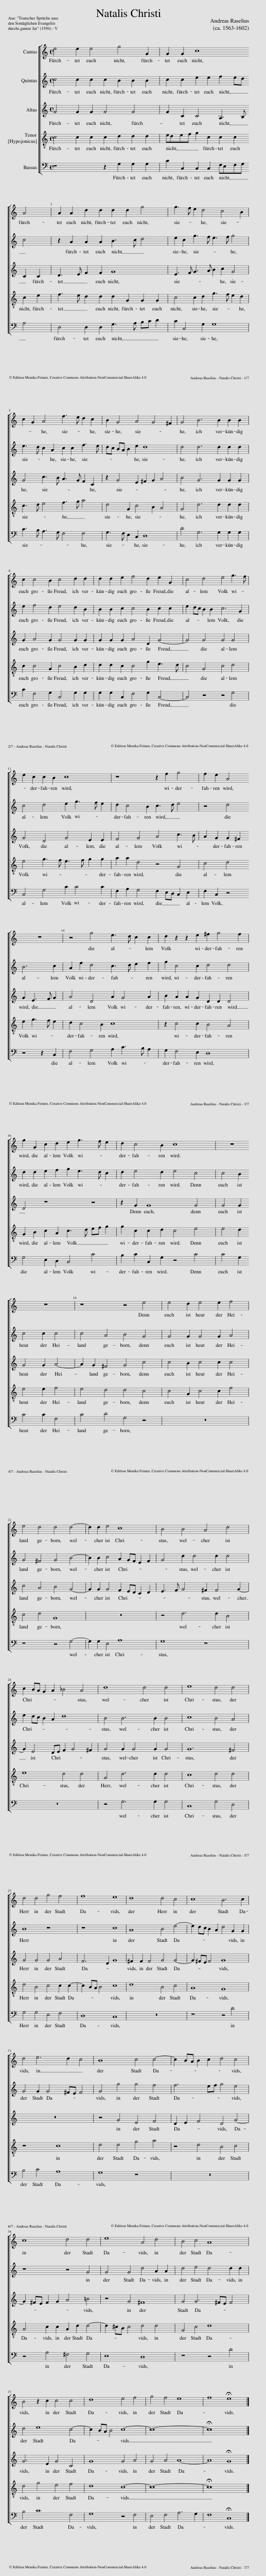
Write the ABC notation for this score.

X:1
%%score [ 1 2 3 4 5 ]
L:1/8
M:4/2
I:linebreak $
K:C
V:1 treble
V:2 treble
V:3 treble
V:4 treble-8
V:5 bass
V:1
 e4 e2 e4 g4 G2 | G2 G2 c8 |$ A4 | A2 A2 d2 d2 d2 d2 g4 | g3 f e2 d4 c4 B2 |$ %5
 c2 G2 A4 f3 e d2 c2 | B2 G4 A4 G4 ^F2 | G4 B6 B2 B2 B2 |$ c2 c4 B2 c4 d2 d2 | d2 d2 e2 f4 d2 e2 G2 | %10
 c4 d4 e4 g3 f |$ e2 c2 c2 B2 c8 | z8 z2 f2 g4 | f2 e2 A4 |$ z8 | %15
 z4 g4 e3 d c2 c2 | d2 z2 z2 e2 ^f2 g4 f2 |$ g2 G2 c2 d2 e2 g3 f e2 | d2 c4 B2 c8 | z6 |$ %20
 z10 | z8 z4 e4 | e4 d2 e4 e2 f4 |$ e4 d4 d4 d4- | d2 d2 e4 c8 | %25
 B4 B4 A4 d4 |$ c2 BA G2 A2 _B4 A4 | d8 d4 d4 | e8 d4 d4 |$ d4 d4 g4 f4 | %30
 f8 e8 | d8 d4 c4 | c8 B6 c2 |$ d4 e6 d2 c4 | B8 c4 c4- | %35
 c2 BA B2 c2 d4 c4 |$ c8 d4 d4 | e8 A4 d4 | B4 c4 A8 |$ B4 z2 c2 c4 c4 | %40
 d8 e4 f4 | g4 f4 e8 | f8 !fermata!e8 |] %43
V:2
 c4 c2 c2 c2 B2 B2 B2 | c2 c2 e2 e2 f2 ed |$ c4 | z2 A2 A2 A2 B3 c d4 | e2 c2 g3 f e3 f g4 |$ %5
 e3 d c2 A2 c2 c2 f3 e | dc BA B2 e2 d8 | d4 d6 d2 d2 d2 |$ e2 f4 d2 e4 d2 B2 | B2 B2 c2 c4 B2 c2 c2 | %10
 e2 dc B2 B2 c6 G2 |$ c4 d4 e2 g3 f e2 | d2 c4 B2 c3 d e4 | z4 d4 |$ B6 c2 | %15
 A2 f2 d4 c3 d e2 f2 | g2 c4 c2 d4 d4 |$ d2 d2 e2 f2 g2 e3 d c2 | d2 e4 d2 e4 c4 | c4 B2 |$ %20
 c4 c2 c4 | c4 A4 B4 G4 | G4 G2 G4 G2 A4 |$ G4 ^F4 G4 B4- | B2 B2 c4 A2 GF E2 F2 | %25
 G4 d2 d4 d2 d4 |$ e2 dc B2 A2 d8 | B4 B6 B2 B4 | c8 B4 A4 |$ B8 z8 | %30
 z8 c8 | A8 B4 e4- | e2 dc B2 A2 d4 G2 G2 |$ G4 G2 G4 ^FE F4 | G4 g4 g4 f4 | %35
 f6 ef g4 e4 |$ z8 z4 G4 | G4 G4 d4 A2 A2 | d4 e4 d4 d2 d2 |$ d4 e8 c4- | %40
 c2 BA B4 c8- | c16- | !fermata!c16 |] %43
V:3
 G4 G2 G2 G4 G4 | G2 C2 C4 A,3 B, |$ C2 C2 | D3 E F2 F2 G8 | E3 F G3 A B2 c2 G4 |$ %5
 G4 c3 B A3 G F2 C2 | z2 G4 E2 ^F2 G2 A4 | B4 G6 G2 G2 G2 |$ G2 A4 G2 G4 G2 G2 | G2 G2 G2 A4 D2 G4- | %10
 G4 G4 G4 G4 |$ G4 D4 G4 E2 E2 | F4 G4 A4 c3 B | A2 G2 G2 ^F2 |$ G2 E3 F G2 | %15
 A4 D4 A2 G4 A2 | B2 A2 A2 G2 D2 D2 D4 |$ D4 z8 z4 | z2 G2 G8 G4 | G4 G2 |$ %20
 G4 G2 A4- | A2 G2 ^F4 G4 c4 | c4 B2 c4 c2 c4 |$ c4 A4 B4 G4- | G2 G2 G4 F2 ED C2 D2 | %25
 E3 F G4 ^F2 F4 G2- |$ G2 E4 DE F2 G4 ^F2 | G4 G2 G4 G2 G4 | G12 ^F4 |$ G4 G4 G4 A4 | %30
 F6 D2 G8 | ^F2 F2 F4 G4 G4- | G2 ^FE F4 G8 |$ z16 | z4 G4 E4 F4 | %35
 D2 E2 F4 D4 G4- |$ G2 ^FE F2 G2 A4 =B4 | z4 G4 ^F8 | G4 G6 ^FE F4 |$ G6 E2 G4 C4 | %40
 G8 G4 A4 | G4 A4 A8- | A8 !fermata!G8 |] %43
V:4
 c4 c2 c2 c2 d2 d2 d2 | edef g2 c2 c2 c2 |$ c2 e2 | f3 e d2 d2 d2 G2 G2 G2 | c4 c2 d2 g3 f e2 d2 |$ %5
 c3 d e4 f3 g a4 | d4 G2 c4 B2 A4 | G4 d6 d2 d2 d2 |$ c2 c4 G2 c4 B2 d2 | d2 d2 c2 c4 g2 e3 d | %10
 c4 G4 c4 d4 |$ e4 g3 f e3 f g2 g2 | a2 a2 d4 z4 G4 | c4 d4 |$ e2 g3 f e2 | %15
 d2 c4 B2 c8 | z2 c4 c2 B4 A4 |$ G2 B2 c2 A2 c3 d ef g2 | g2 c2 c2 d2 c4 e4 | e4 d2 |$ %20
 e4 e2 f4 | e4 d4 d4 c4 | c4 G2 c4 c2 f4 |$ c4 d4 G8 | z16 | %25
 z4 d6 d2 B4 |$ e8 d4 d4 | G4 d6 d2 d4 | c8 d4 d4 |$ d4 B4 c4 c2 c2- | %30
 c2 BA B4 c8 | d8 B4 c4 | A8 G8 |$ z8 c8 | d4 d4 g4 a4 | %35
 z4 d4 B4 c4 |$ A4 c2 c2 A2 d2 d4- | d2 ^cB c4 d4 d4 | G4 c4 d8 |$ d4 g4 e4 f4 | %40
 d8 c8- | c16- | !fermata!c16 |] %43
V:5
 z8 z2 G,2 G,2 G,2 | C2 C,2 C,2 C,2 F,E,F,G, |$ A,4 | D,4 D,2 D,2 G,3 A, B,C D2 | C2 C,4 G,2 G,8 |$ %5
 C3 B, A,3 G, F,4 F,4 | G,3 F, E,2 C,2 D,8 | D4 G,6 G,2 G,2 G,2 |$ C2 F,4 G,2 C,4 G,2 G,2 | G,2 G,2 C,2 F,4 G,2 C,4- | %10
 C,4 z4 z4 G,4 |$ C,4 G,4 C2 C4 C2 | F,2 A,2 G,4 F,2 E,D, C,2 E,2 | F,2 C,2 z4 |$ z4 z2 C,2 | %15
 F,4 G,4 A,2 C3 B, A,2 | G,2 F,4 E,2 D,8 |$ G,4 E,2 D,2 C,4 C4 | B,2 C2 C,2 G,2 z4 C4 | C4 G,2 |$ %20
 C4 C2 F,4 | C4 D4 G,4 z4 | z16 |$ z8 z4 G,4- | G,2 G,2 E,4 A,8 | %25
 G,8 z8 |$ z16 | z4 G,6 G,2 G,4 | C,8 G,4 D,4 |$ G,4 G,4 E,4 F,4 | %30
 D,8 C,8 | z16 | z8 z4 D4 |$ B,4 C4 A,8 | G,8 z8 | %35
 z16 |$ z4 A,4 ^F,4 G,4 | E,8 D,8 | z8 z4 D4 |$ B,4 C8 F,4 | %40
 G,8 z4 F,4 | E,4 F,4 A,6 G,2 | F,8 !fermata!C,8 |] %43
